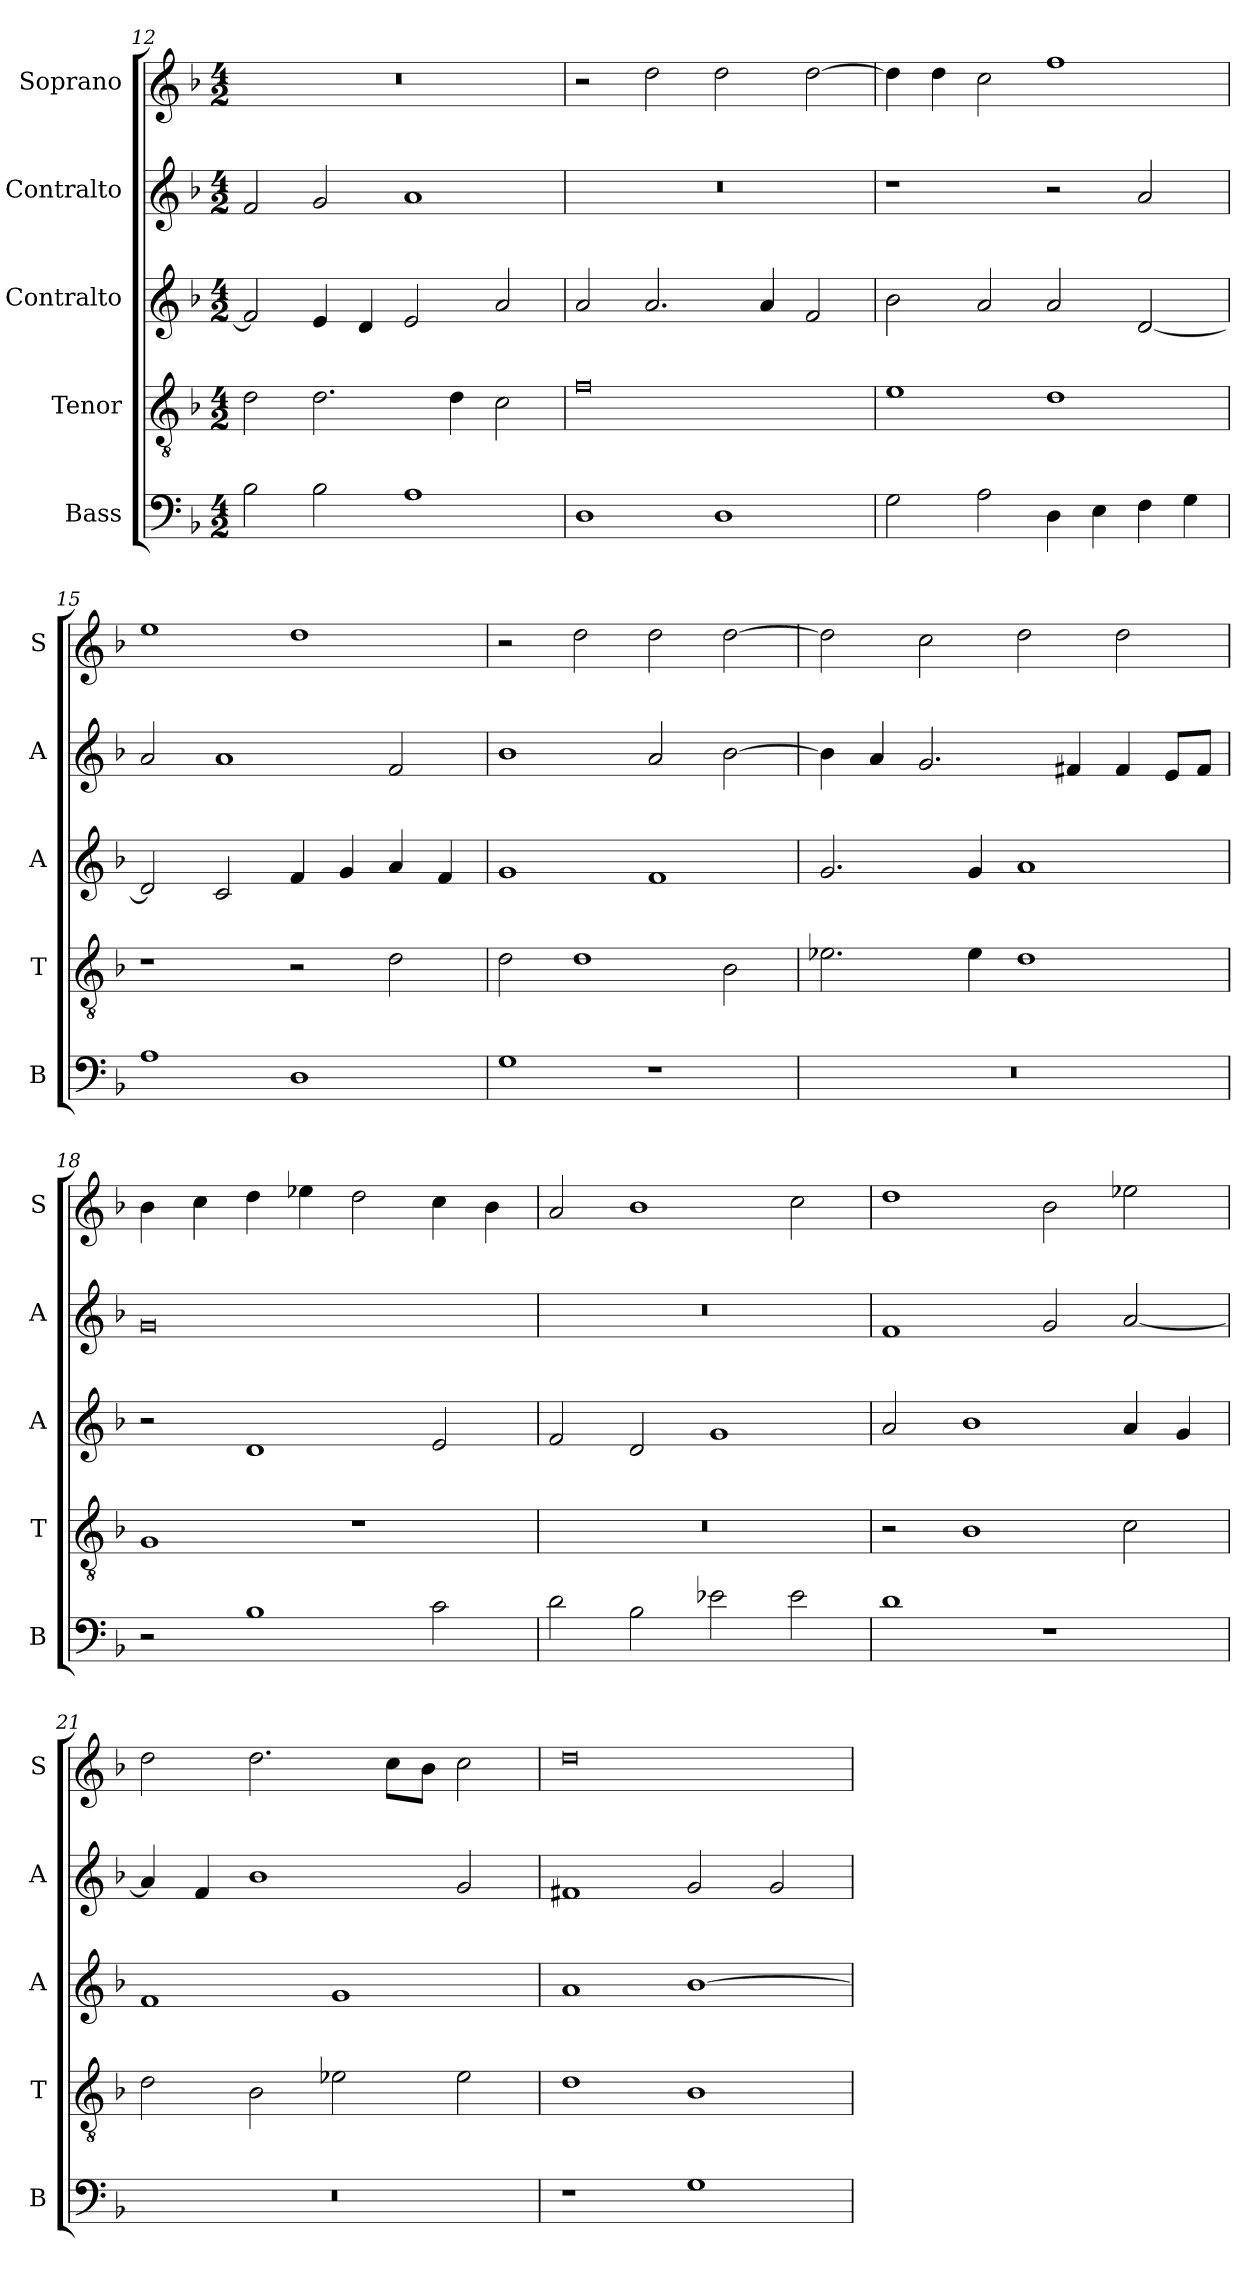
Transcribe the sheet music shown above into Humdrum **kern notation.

**kern	**kern	**kern	**kern	**kern
*part5	*part4	*part3	*part2	*part1
*staff5	*staff4	*staff3	*staff2	*staff1
*I"Bass	*I"Tenor	*I"Contralto	*I"Contralto	*I"Soprano
*I'B	*I'T	*I'A	*I'A	*I'S
*clefF4	*clefGv2	*clefG2	*clefG2	*clefG2
*k[b-]	*k[b-]	*k[b-]	*k[b-]	*k[b-]
*G:dor	*G:dor	*G:dor	*G:dor	*G:dor
*M4/2	*M4/2	*M4/2	*M4/2	*M4/2
=12	=12	=12	=12	=12
2B-	2d	2f]	2f	0r
2B-	2.d	4e	2g	.
.	.	4d	.	.
1A	.	2e	1a	.
.	4d	.	.	.
.	2c	2a	.	.
=13	=13	=13	=13	=13
1D	0f	2a	0r	2r
.	.	2.a	.	2dd
1D	.	.	.	2dd
.	.	4a	.	.
.	.	2f	.	[2dd
=14	=14	=14	=14	=14
2G	1e	2b-	1r	4dd]
.	.	.	.	4dd
2A	.	2a	.	2cc
4D	1d	2a	2r	1ff
4E	.	.	.	.
4F	.	[2d	2a	.
4G	.	.	.	.
=15	=15	=15	=15	=15
1A	1r	2d]	2a	1ee
.	.	2c	1a	.
1D	2r	4f	.	1dd
.	.	4g	.	.
.	2d	4a	2f	.
.	.	4f	.	.
=16	=16	=16	=16	=16
1G	2d	1g	1b-	2r
.	1d	.	.	2dd
1r	.	1f	2a	2dd
.	2B-	.	[2b-	[2dd
=17	=17	=17	=17	=17
0r	2.e-X	2.g	4b-]	2dd]
.	.	.	4a	.
.	.	.	2.g	2cc
.	4e-	4g	.	.
.	1d	1a	.	2dd
.	.	.	4f#X	.
.	.	.	4f#	2dd
.	.	.	8e/L	.
.	.	.	8f#/J	.
=18	=18	=18	=18	=18
2r	1G	2r	0g	4b-
.	.	.	.	4cc
1B-	.	1d	.	4dd
.	.	.	.	4ee-X
.	1r	.	.	2dd
2c	.	2e	.	4cc
.	.	.	.	4b-
=19	=19	=19	=19	=19
2d	0r	2f	0r	2a
2B-	.	2d	.	1b-
2e-X	.	1g	.	.
2e-	.	.	.	2cc
=20	=20	=20	=20	=20
1d	2r	2a	1f	1dd
.	1B-	1b-	.	.
1r	.	.	2g	2b-
.	2c	4a	[2a	2ee-X
.	.	4g	.	.
=21	=21	=21	=21	=21
0r	2d	1f	4a]	2dd
.	.	.	4f	.
.	2B-	.	1b-	2.dd
.	2e-X	1g	.	.
.	.	.	.	8cc\L
.	.	.	.	8b-\J
.	2e-	.	2g	2cc
=22	=22	=22	=22	=22
1r	1d	1a	1f#X	0dd
1G	1B-	[1b-	2g	.
.	.	.	2g	.
=	=	=	=	=
*-	*-	*-	*-	*-
